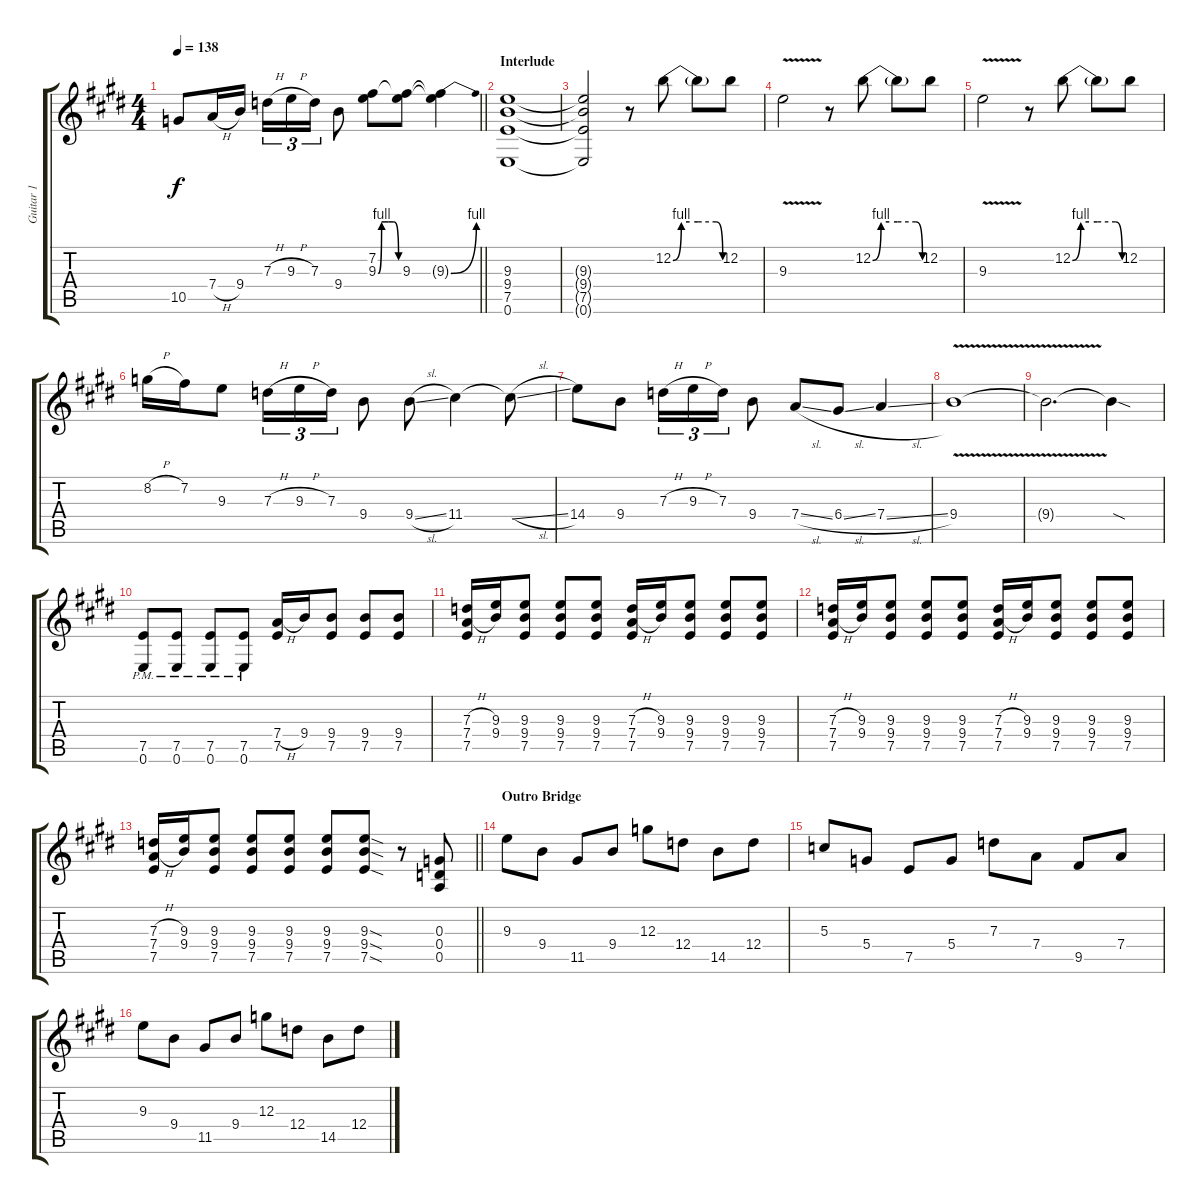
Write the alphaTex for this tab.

\track ("Guitar 1" "Guitar 1") {instrument distortionguitar}
\staff {score tabs}
\tuning (E4 B3 G3 D3 A2 E2) {hide}
\ts (4 4)
\tempo 138
\clef g2
\barLineRight lightlight
\ks c#minor
10.5.8{dy f} 7.4{h}.16 9.4.16 7.3{h}.16{tu (3 2)} 9.3{h}.16{tu (3 2)} 7.3.16{tu (3 2)} 9.4.8 (7.2 9.3{be (custom 0 0 10 4 20 4 30 4 46 4 60 0)}).8 (7.2{t} 9.3).8 (7.2{t} 9.3{be (bend 0 0 60 4) t}).4 |
\section ("" "Interlude")
(9.3 9.4 7.5 0.6).1 |
(9.3{t} 9.4{t} 7.5{t} 0.6{t}).2 r.8 12.2{be (custom 0 0 10 4 20 4 30 4 52 4 60 0)}.8 12.2{t}.8 12.2.8 |
9.3{v}.2 r.8 12.2{be (custom 0 0 10 4 20 4 30 4 52 4 60 0)}.8 12.2{t}.8 12.2.8 |
9.3{v}.2 r.8 12.2{be (custom 0 0 10 4 20 4 30 4 52 4 60 0)}.8 12.2{t}.8 12.2.8 |
8.2{h}.16 7.2.16 9.3.8 7.3{h}.16{tu (3 2)} 9.3{h}.16{tu (3 2)} 7.3.16{tu (3 2)} 9.4.8 9.4{sl}.8 11.4.4 11.4{sl t}.8 |
14.4.8 9.4.8 7.3{h}.16{tu (3 2)} 9.3{h}.16{tu (3 2)} 7.3.16{tu (3 2)} 9.4.8 7.4{sl}.8 6.4{sl}.8 7.4{sl}.4 |
9.4{v}.1 |
9.4{t}.2{d} 9.4{sod t}.4 |
(7.5{pm} 0.6{pm}).8 (7.5{pm} 0.6{pm}).8 (7.5{pm} 0.6{pm}).8 (7.5{pm} 0.6{pm}).8 (7.4{h} 7.5).16 9.4.16 (9.4 7.5).8 (9.4 7.5).8 (9.4 7.5).8 |
(7.3{h} 7.4{h} 7.5).16 (9.3 9.4).16 (9.3 9.4 7.5).8 (9.3 9.4 7.5).8 (9.3 9.4 7.5).8 (7.3{h} 7.4{h} 7.5).16 (9.3 9.4).16 (9.3 9.4 7.5).8 (9.3 9.4 7.5).8 (9.3 9.4 7.5).8 |
(7.3{h} 7.4{h} 7.5).16 (9.3 9.4).16 (9.3 9.4 7.5).8 (9.3 9.4 7.5).8 (9.3 9.4 7.5).8 (7.3{h} 7.4{h} 7.5).16 (9.3 9.4).16 (9.3 9.4 7.5).8 (9.3 9.4 7.5).8 (9.3 9.4 7.5).8 |
\barLineRight lightlight
(7.3{h} 7.4{h} 7.5).16 (9.3 9.4).16 (9.3 9.4 7.5).8 (9.3 9.4 7.5).8 (9.3 9.4 7.5).8 (9.3 9.4 7.5).8 (9.3{sod} 9.4{sod} 7.5{sod}).8 r.8 (0.3 0.4 0.5).8 |
\section ("" "Outro Bridge")
\ks e
9.3.8 9.4.8 11.5.8 9.4.8 12.3.8 12.4.8 14.5.8 12.4.8 |
\ks c#minor
5.3.8 5.4.8 7.5.8 5.4.8 7.3.8 7.4.8 9.5.8 7.4.8 |
9.3.8 9.4.8 11.5.8 9.4.8 12.3.8 12.4.8 14.5.8 12.4.8
